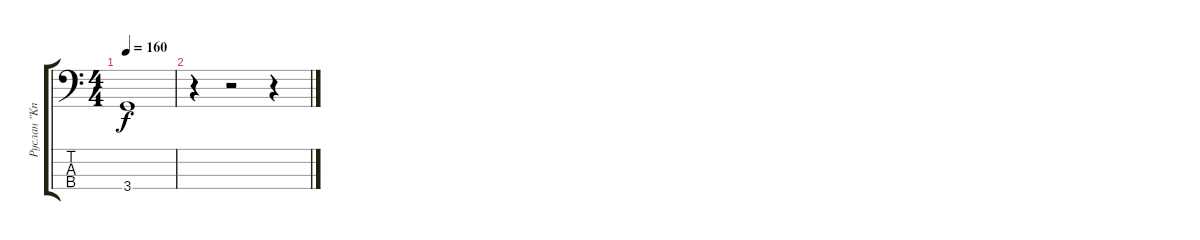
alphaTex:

\track ("Руслан \"Kniaz\"" "Руслан \"Kn") {instrument electricbassfinger}
\staff {score tabs}
\tuning (G2 D2 A1 E1) {hide}
\ts (4 4)
\tempo 160
\clef f4
\ks c
3.4.1{dy f} |
r.4 r.2 r.4
